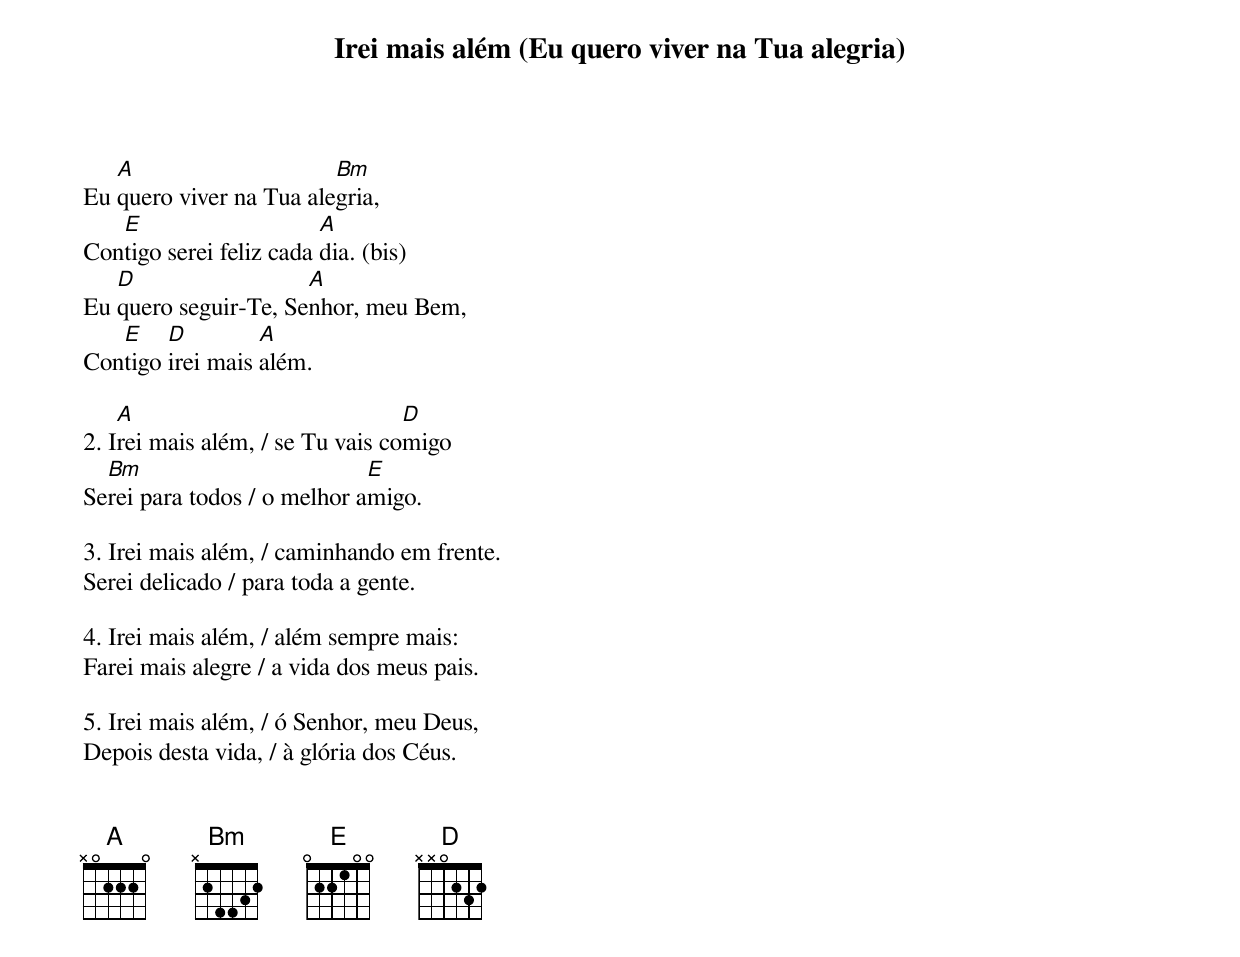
Irei mais além (Eu quero viver na Tua alegria)

   A                     Bm
Eu quero viver na Tua alegria,
   E                     A
Contigo serei feliz cada dia. (bis)
   D                  A
Eu quero seguir-Te, Senhor, meu Bem,
   E    D         A
Contigo irei mais além.

    A                             D
2. Irei mais além, / se Tu vais comigo
  Bm                         E
Serei para todos / o melhor amigo.

3. Irei mais além, / caminhando em frente.
Serei delicado / para toda a gente.

4. Irei mais além, / além sempre mais:
Farei mais alegre / a vida dos meus pais.

5. Irei mais além, / ó Senhor, meu Deus,
Depois desta vida, / à glória dos Céus.

<audio controls=""><source src="https://www.dropbox.com/s/ryam81y57qbddm3/Irei%20Mais%20Al%C3%A9m.mp3?dl=1"></audio>
